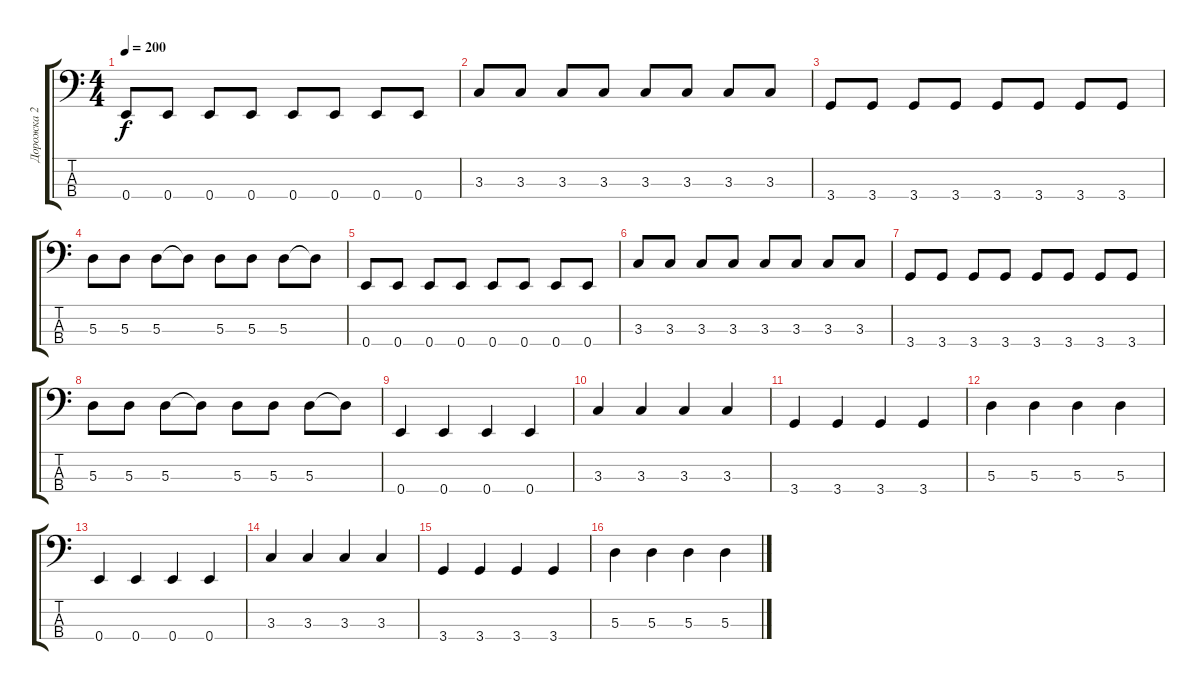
\track ("Дорожка 2" "Дорожка 2") {instrument slapbass1}
\staff {score tabs}
\tuning (G2 D2 A1 E1) {hide}
\ts (4 4)
\tempo 200
\clef f4
\ks c
0.4.8{dy f} 0.4.8 0.4.8 0.4.8 0.4.8 0.4.8 0.4.8 0.4.8 |
3.3.8 3.3.8 3.3.8 3.3.8 3.3.8 3.3.8 3.3.8 3.3.8 |
3.4.8 3.4.8 3.4.8 3.4.8 3.4.8 3.4.8 3.4.8 3.4.8 |
5.3.8 5.3.8 5.3.8 5.3{t}.8 5.3.8 5.3.8 5.3.8 5.3{t}.8 |
0.4.8 0.4.8 0.4.8 0.4.8 0.4.8 0.4.8 0.4.8 0.4.8 |
3.3.8 3.3.8 3.3.8 3.3.8 3.3.8 3.3.8 3.3.8 3.3.8 |
3.4.8 3.4.8 3.4.8 3.4.8 3.4.8 3.4.8 3.4.8 3.4.8 |
5.3.8 5.3.8 5.3.8 5.3{t}.8 5.3.8 5.3.8 5.3.8 5.3{t}.8 |
0.4.4 0.4.4 0.4.4 0.4.4 |
3.3.4 3.3.4 3.3.4 3.3.4 |
3.4.4 3.4.4 3.4.4 3.4.4 |
5.3.4 5.3.4 5.3.4 5.3.4 |
0.4.4 0.4.4 0.4.4 0.4.4 |
3.3.4 3.3.4 3.3.4 3.3.4 |
3.4.4 3.4.4 3.4.4 3.4.4 |
5.3.4 5.3.4 5.3.4 5.3.4
